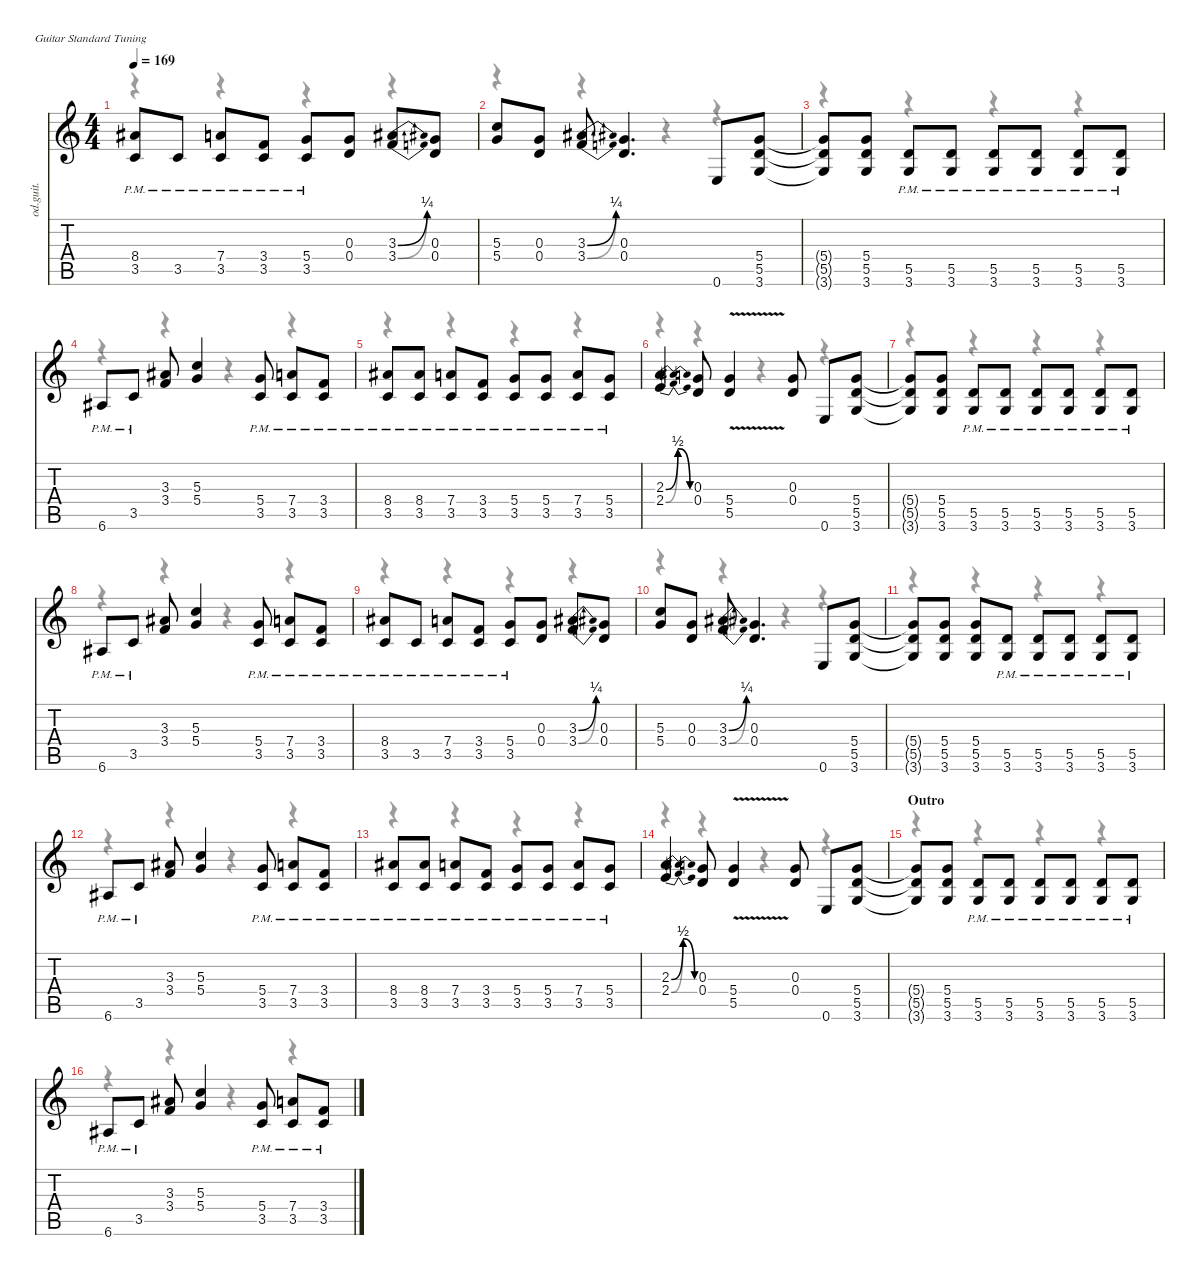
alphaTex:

\defaultSystemsLayout 4
\hideDynamics
\bracketExtendMode nobrackets
\otherSystemsTrackNameOrientation horizontal
\track ("Rhythm" "od.guit.") {instrument overdrivenguitar}
\staff {score tabs}
\tuning (E4 B3 G3 D3 A2 E2)
\voice
\ts (4 4)
\tempo 169
\clef g2
\ks c
(8.4{pm acc #} 3.5{pm}).8{dy f beam Up} 3.5{pm}.8{beam Up} (7.4{pm} 3.5{pm}).8{beam Up} (3.4{pm} 3.5{pm}).8{beam Up} (5.4{pm} 3.5{pm}).8{beam Up} (0.3 0.4).8{beam Up} (3.3{be (bend 0 0 30 1) acc #} 3.4{be (bend 0 0 30 1)}).8{beam Up} (0.3 0.4).8{beam Up} |
(5.3 5.4).8{beam Up} (0.3 0.4).8{beam Up} (3.3{be (bend 0 0 30 1) acc #} 3.4{be (bend 0 0 30 1)}).8{beam Up} (0.3 0.4).4{d beam Up} 0.6.8{beam Up} (5.4 5.5 3.6).8{beam Up} |
(5.4{t} 5.5{t} 3.6{t}).8{beam Up} (5.4 5.5 3.6).8{beam Up} (5.5{pm} 3.6{pm}).8{beam Up} (5.5{pm} 3.6{pm}).8{beam Up} (5.5{pm} 3.6{pm}).8{beam Up} (5.5{pm} 3.6{pm}).8{beam Up} (5.5{pm} 3.6{pm}).8{beam Up} (5.5{pm} 3.6{pm}).8{beam Up} |
6.6{pm acc #}.8{beam Up} 3.5{pm}.8{beam Up} (3.3{acc #} 3.4).8{beam Up} (5.3 5.4).4{beam Up} (5.4{pm} 3.5{pm}).8{beam Up} (7.4{pm} 3.5{pm}).8{beam Up} (3.4{pm} 3.5{pm}).8{beam Up} |
(8.4{pm acc #} 3.5{pm}).8{beam Up} (8.4{pm acc #} 3.5{pm}).8{beam Up} (7.4{pm} 3.5{pm}).8{beam Up} (3.4{pm} 3.5{pm}).8{beam Up} (5.4{pm} 3.5{pm}).8{beam Up} (5.4{pm} 3.5{pm}).8{beam Up} (7.4{pm} 3.5{pm}).8{beam Up} (5.4{pm} 3.5{pm}).8{beam Up} |
(2.3{be (bendrelease 0 0 15 2 30 2 45 0)} 2.4{be (bendrelease 0 0 15 2 30 2 45 0)}).4{beam Up} (0.3 0.4).8{beam Up} (5.4{v} 5.5{v}).4{beam Up} (0.3 0.4).8{beam Up} 0.6.8{beam Up} (5.4 5.5 3.6).8{beam Up} |
(5.4{t} 5.5{t} 3.6{t}).8{beam Up} (5.4 5.5 3.6).8{beam Up} (5.5{pm} 3.6{pm}).8{beam Up} (5.5{pm} 3.6{pm}).8{beam Up} (5.5{pm} 3.6{pm}).8{beam Up} (5.5{pm} 3.6{pm}).8{beam Up} (5.5{pm} 3.6{pm}).8{beam Up} (5.5{pm} 3.6{pm}).8{beam Up} |
6.6{pm acc #}.8{beam Up} 3.5{pm}.8{beam Up} (3.3{acc #} 3.4).8{beam Up} (5.3 5.4).4{beam Up} (5.4{pm} 3.5{pm}).8{beam Up} (7.4{pm} 3.5{pm}).8{beam Up} (3.4{pm} 3.5{pm}).8{beam Up} |
(8.4{pm acc #} 3.5{pm}).8{beam Up} 3.5{pm}.8{beam Up} (7.4{pm} 3.5{pm}).8{beam Up} (3.4{pm} 3.5{pm}).8{beam Up} (5.4{pm} 3.5{pm}).8{beam Up} (0.3 0.4).8{beam Up} (3.3{be (bend 0 0 30 1) acc #} 3.4{be (bend 0 0 30 1)}).8{beam Up} (0.3 0.4).8{beam Up} |
(5.3 5.4).8{beam Up} (0.3 0.4).8{beam Up} (3.3{be (bend 0 0 30 1) acc #} 3.4{be (bend 0 0 30 1)}).8{beam Up} (0.3 0.4).4{d beam Up} 0.6.8{beam Up} (5.4 5.5 3.6).8{beam Up} |
(5.4{t} 5.5{t} 3.6{t}).8{beam Up} (5.4 5.5 3.6).8{beam Up} (5.4 5.5 3.6).8{beam Up} (5.5{pm} 3.6{pm}).8{beam Up} (5.5{pm} 3.6{pm}).8{beam Up} (5.5{pm} 3.6{pm}).8{beam Up} (5.5{pm} 3.6{pm}).8{beam Up} (5.5{pm} 3.6{pm}).8{beam Up} |
6.6{pm acc #}.8{beam Up} 3.5{pm}.8{beam Up} (3.3{acc #} 3.4).8{beam Up} (5.3 5.4).4{beam Up} (5.4{pm} 3.5{pm}).8{beam Up} (7.4{pm} 3.5{pm}).8{beam Up} (3.4{pm} 3.5{pm}).8{beam Up} |
(8.4{pm acc #} 3.5{pm}).8{beam Up} (8.4{pm acc #} 3.5{pm}).8{beam Up} (7.4{pm} 3.5{pm}).8{beam Up} (3.4{pm} 3.5{pm}).8{beam Up} (5.4{pm} 3.5{pm}).8{beam Up} (5.4{pm} 3.5{pm}).8{beam Up} (7.4{pm} 3.5{pm}).8{beam Up} (5.4{pm} 3.5{pm}).8{beam Up} |
(2.3{be (bendrelease 0 0 15 2 30 2 45 0)} 2.4{be (bendrelease 0 0 15 2 30 2 45 0)}).4{beam Up} (0.3 0.4).8{beam Up} (5.4{v} 5.5{v}).4{beam Up} (0.3 0.4).8{beam Up} 0.6.8{beam Up} (5.4 5.5 3.6).8{beam Up} |
\section ("" "Outro")
(5.4{t} 5.5{t} 3.6{t}).8{beam Up} (5.4 5.5 3.6).8{beam Up} (5.5{pm} 3.6{pm}).8{beam Up} (5.5{pm} 3.6{pm}).8{beam Up} (5.5{pm} 3.6{pm}).8{beam Up} (5.5{pm} 3.6{pm}).8{beam Up} (5.5{pm} 3.6{pm}).8{beam Up} (5.5{pm} 3.6{pm}).8{beam Up} |
6.6{pm acc #}.8{beam Up} 3.5{pm}.8{beam Up} (3.3{acc #} 3.4).8{beam Up} (5.3 5.4).4{beam Up} (5.4{pm} 3.5{pm}).8{beam Up} (7.4{pm} 3.5{pm}).8{beam Up} (3.4{pm} 3.5{pm}).8{beam Up}
\voice
\clef g2
\ottava regular
\simile none
\ks c
r.4{dy mf beam Down} r.4{beam Down} r.4{beam Down} r.4{beam Down} |
r.4{beam Down} r.4{beam Down} r.4{beam Down} r.4{beam Down} |
r.4{beam Down} r.4{beam Down} r.4{beam Down} r.4{beam Down} |
r.4{beam Down} r.4{beam Down} r.4{beam Down} r.4{beam Down} |
r.4{beam Down} r.4{beam Down} r.4{beam Down} r.4{beam Down} |
r.4{beam Down} r.4{beam Down} r.4{beam Down} r.4{beam Down} |
r.4{beam Down} r.4{beam Down} r.4{beam Down} r.4{beam Down} |
r.4{beam Down} r.4{beam Down} r.4{beam Down} r.4{beam Down} |
r.4{beam Down} r.4{beam Down} r.4{beam Down} r.4{beam Down} |
r.4{beam Down} r.4{beam Down} r.4{beam Down} r.4{beam Down} |
r.4{beam Down} r.4{beam Down} r.4{beam Down} r.4{beam Down} |
r.4{beam Down} r.4{beam Down} r.4{beam Down} r.4{beam Down} |
r.4{beam Down} r.4{beam Down} r.4{beam Down} r.4{beam Down} |
r.4{beam Down} r.4{beam Down} r.4{beam Down} r.4{beam Down} |
r.4{beam Down} r.4{beam Down} r.4{beam Down} r.4{beam Down} |
r.4{beam Down} r.4{beam Down} r.4{beam Down} r.4{beam Down}
